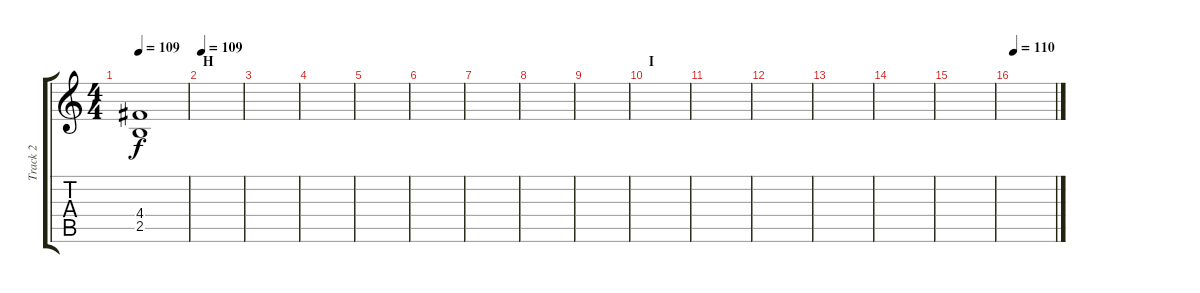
\track ("Track 2" "Track 2") {instrument distortionguitar}
\staff {score tabs}
\tuning (E4 B3 G3 D3 A2 E2) {hide}
\ts (4 4)
\tempo 109
\clef g2
\ks c
(4.4{t} 2.5{t}).1{dy f} |
\section ("" "H")
\tempo 109
|
|
|
|
|
|
|
|
\section ("" "I")
|
|
|
|
|
|
\tempo 110
